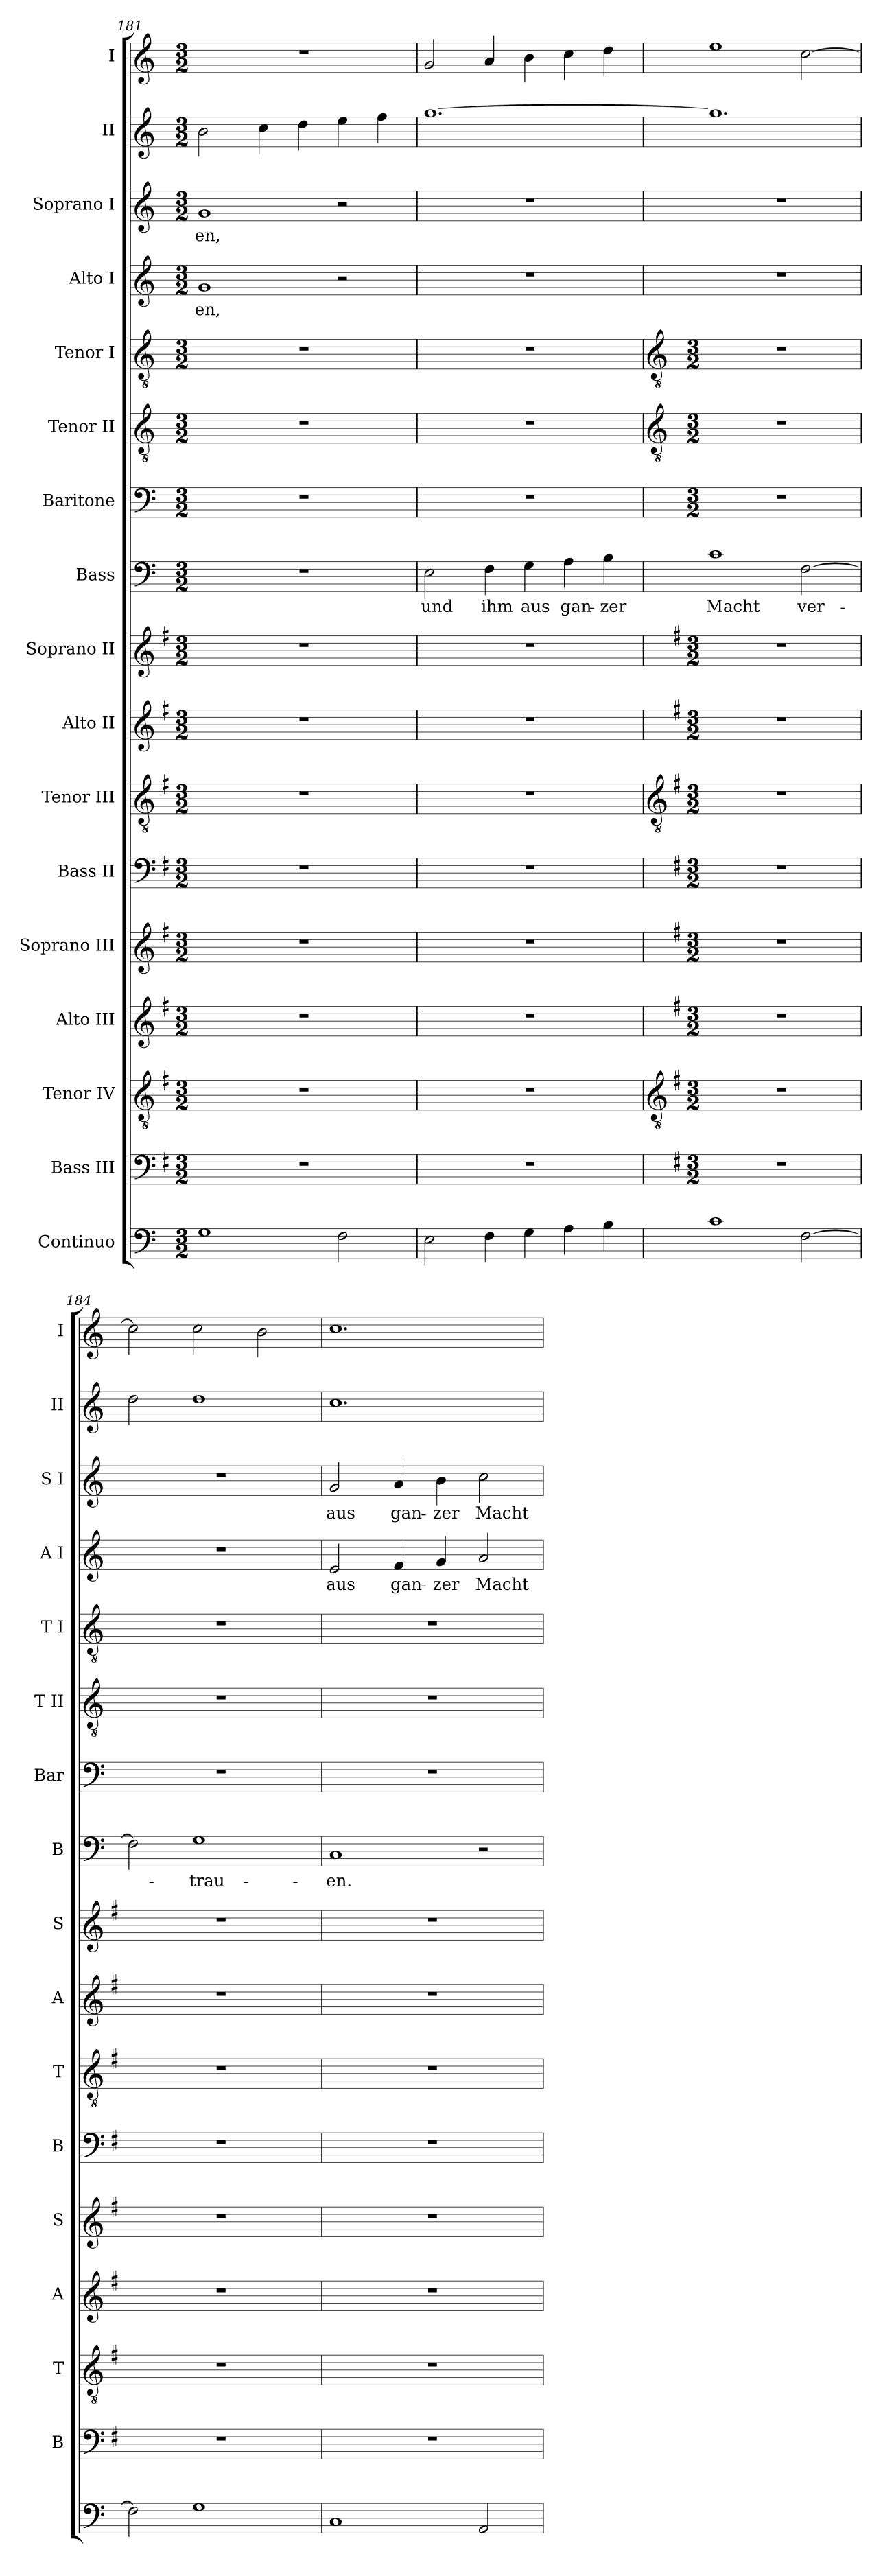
**kern	**kern	**kern	**kern	**kern	**kern	**kern	**kern	**kern	**kern	**text	**kern	**kern	**kern	**kern	**text	**kern	**text	**kern	**kern
*part17	*part16	*part15	*part14	*part13	*part12	*part11	*part10	*part9	*part8	*part8	*part7	*part6	*part5	*part4	*part4	*part3	*part3	*part2	*part1
*staff17	*staff16	*staff15	*staff14	*staff13	*staff12	*staff11	*staff10	*staff9	*staff8	*staff8	*staff7	*staff6	*staff5	*staff4	*staff4	*staff3	*staff3	*staff2	*staff1
*I"Continuo	*I"Bass III	*I"Tenor IV	*I"Alto III	*I"Soprano III	*I"Bass II	*I"Tenor III	*I"Alto II	*I"Soprano II	*I"Bass	*	*I"Baritone	*I"Tenor II	*I"Tenor I	*I"Alto I	*	*I"Soprano I	*	*I"II	*I"I
*	*I'B	*I'T	*I'A	*I'S	*I'B	*I'T	*I'A	*I'S	*I'B	*	*I'Bar	*I'T II	*I'T I	*I'A I	*	*I'S I	*	*I'II	*I'I
*clefF4	*clefF4	*clefGv2	*clefG2	*clefG2	*clefF4	*clefGv2	*clefG2	*clefG2	*clefF4	*	*clefF4	*clefGv2	*clefGv2	*clefG2	*	*clefG2	*	*clefG2	*clefG2
*	*ITrd4c7	*ITrd4c7	*ITrd4c7	*ITrd4c7	*ITrd4c7	*ITrd4c7	*ITrd4c7	*ITrd4c7	*	*	*	*	*	*	*	*	*	*	*
*k[]	*k[]	*k[]	*k[]	*k[]	*k[]	*k[]	*k[]	*k[]	*k[]	*	*k[]	*k[]	*k[]	*k[]	*	*k[]	*	*k[]	*k[]
*C:	*C:	*C:	*C:	*C:	*C:	*C:	*C:	*C:	*C:	*	*C:	*C:	*C:	*C:	*	*C:	*	*C:	*C:
*M3/2	*M3/2	*M3/2	*M3/2	*M3/2	*M3/2	*M3/2	*M3/2	*M3/2	*M3/2	*	*M3/2	*M3/2	*M3/2	*M3/2	*	*M3/2	*	*M3/2	*M3/2
=181	=181	=181	=181	=181	=181	=181	=181	=181	=181	=181	=181	=181	=181	=181	=181	=181	=181	=181	=181
!	!	!	!	!	!	!	!	!	!LO:N:vis=1	!	!	!	!	!	!LO:LY:b	!	!LO:LY:b	!	!LO:N:vis=1
1G	1.r	1.r	1.r	1.r	1.r	1.r	1.r	1.r	1.r	.	1.r	1.r	1.r	1g	en,	1g	-en,	2b	1.r
.	.	.	.	.	.	.	.	.	.	.	.	.	.	.	.	.	.	4cc	.
.	.	.	.	.	.	.	.	.	.	.	.	.	.	.	.	.	.	4dd	.
2F	.	.	.	.	.	.	.	.	.	.	.	.	.	2r	.	2r	.	4ee	.
.	.	.	.	.	.	.	.	.	.	.	.	.	.	.	.	.	.	4ff	.
=182	=182	=182	=182	=182	=182	=182	=182	=182	=182	=182	=182	=182	=182	=182	=182	=182	=182	=182	=182
!	!	!	!	!	!	!	!	!	!	!LO:LY:b	!	!	!	!LO:N:vis=1	!	!LO:N:vis=1	!	!	!
2E	1.r	1.r	1.r	1.r	1.r	1.r	1.r	1.r	2E	und	1.r	1.r	1.r	1.r	.	1.r	.	[1.gg	2g
!	!	!	!	!	!	!	!	!	!	!LO:LY:b	!	!	!	!	!	!	!	!	!
4F	.	.	.	.	.	.	.	.	4F	ihm	.	.	.	.	.	.	.	.	4a
!	!	!	!	!	!	!	!	!	!	!LO:LY:b	!	!	!	!	!	!	!	!	!
4G	.	.	.	.	.	.	.	.	4G	aus	.	.	.	.	.	.	.	.	4b
!	!	!	!	!	!	!	!	!	!	!LO:LY:b	!	!	!	!	!	!	!	!	!
4A	.	.	.	.	.	.	.	.	4A	gan-	.	.	.	.	.	.	.	.	4cc
!	!	!	!	!	!	!	!	!	!	!LO:LY:b	!	!	!	!	!	!	!	!	!
4B	.	.	.	.	.	.	.	.	4B	-zer	.	.	.	.	.	.	.	.	4dd
!!LO:LB:g=z
=183	=183	=183	=183	=183	=183	=183	=183	=183	=183	=183	=183	=183	=183	=183	=183	=183	=183	=183	=183
*	*	*clefGv2	*	*	*	*clefGv2	*	*	*	*	*	*clefGv2	*clefGv2	*	*	*	*	*	*
*	*k[]	*k[]	*k[]	*k[]	*k[]	*k[]	*k[]	*k[]	*	*	*k[]	*k[]	*k[]	*	*	*	*	*	*
*	*C:	*C:	*C:	*C:	*C:	*C:	*C:	*C:	*	*	*C:	*C:	*C:	*	*	*	*	*	*
*	*M3/2	*M3/2	*M3/2	*M3/2	*M3/2	*M3/2	*M3/2	*M3/2	*	*	*M3/2	*M3/2	*M3/2	*	*	*	*	*	*
!	!LO:N:vis=1	!LO:N:vis=1	!LO:N:vis=1	!LO:N:vis=1	!LO:N:vis=1	!LO:N:vis=1	!LO:N:vis=1	!LO:N:vis=1	!	!LO:LY:b	!LO:N:vis=1	!LO:N:vis=1	!LO:N:vis=1	!LO:N:vis=1	!	!LO:N:vis=1	!	!	!
1c	1.r	1.r	1.r	1.r	1.r	1.r	1.r	1.r	1c	Macht	1.r	1.r	1.r	1.r	.	1.r	.	1.gg]	1ee
!	!	!	!	!	!	!	!	!	!	!LO:LY:b	!	!	!	!	!	!	!	!	!
[2F	.	.	.	.	.	.	.	.	[2F	ver-	.	.	.	.	.	.	.	.	[2cc
=184	=184	=184	=184	=184	=184	=184	=184	=184	=184	=184	=184	=184	=184	=184	=184	=184	=184	=184	=184
!	!LO:N:vis=1	!LO:N:vis=1	!LO:N:vis=1	!LO:N:vis=1	!LO:N:vis=1	!LO:N:vis=1	!LO:N:vis=1	!LO:N:vis=1	!	!	!LO:N:vis=1	!LO:N:vis=1	!LO:N:vis=1	!LO:N:vis=1	!	!LO:N:vis=1	!	!	!
2F]	1.r	1.r	1.r	1.r	1.r	1.r	1.r	1.r	2F]	.	1.r	1.r	1.r	1.r	.	1.r	.	2dd	2cc]
!	!	!	!	!	!	!	!	!	!	!LO:LY:b	!	!	!	!	!	!	!	!	!
1G	.	.	.	.	.	.	.	.	1G	trau-	.	.	.	.	.	.	.	1dd	2cc
.	.	.	.	.	.	.	.	.	.	.	.	.	.	.	.	.	.	.	2b
=185	=185	=185	=185	=185	=185	=185	=185	=185	=185	=185	=185	=185	=185	=185	=185	=185	=185	=185	=185
!	!LO:N:vis=1	!LO:N:vis=1	!LO:N:vis=1	!LO:N:vis=1	!LO:N:vis=1	!LO:N:vis=1	!LO:N:vis=1	!LO:N:vis=1	!	!LO:LY:b	!LO:N:vis=1	!LO:N:vis=1	!LO:N:vis=1	!	!LO:LY:b	!	!LO:LY:b	!	!
1C	1.r	1.r	1.r	1.r	1.r	1.r	1.r	1.r	1C	-en.	1.r	1.r	1.r	2e	aus	2g	aus	1.cc	1.cc
!	!	!	!	!	!	!	!	!	!	!	!	!	!	!	!LO:LY:b	!	!LO:LY:b	!	!
.	.	.	.	.	.	.	.	.	.	.	.	.	.	4f	gan-	4a	gan-	.	.
!	!	!	!	!	!	!	!	!	!	!	!	!	!	!	!LO:LY:b	!	!LO:LY:b	!	!
.	.	.	.	.	.	.	.	.	.	.	.	.	.	4g	-zer	4b	-zer	.	.
!	!	!	!	!	!	!	!	!	!	!	!	!	!	!	!LO:LY:b	!	!LO:LY:b	!	!
2AA	.	.	.	.	.	.	.	.	2r	.	.	.	.	2a	Macht	2cc	Macht	.	.
=	=	=	=	=	=	=	=	=	=	=	=	=	=	=	=	=	=	=	=
*-	*-	*-	*-	*-	*-	*-	*-	*-	*-	*-	*-	*-	*-	*-	*-	*-	*-	*-	*-
